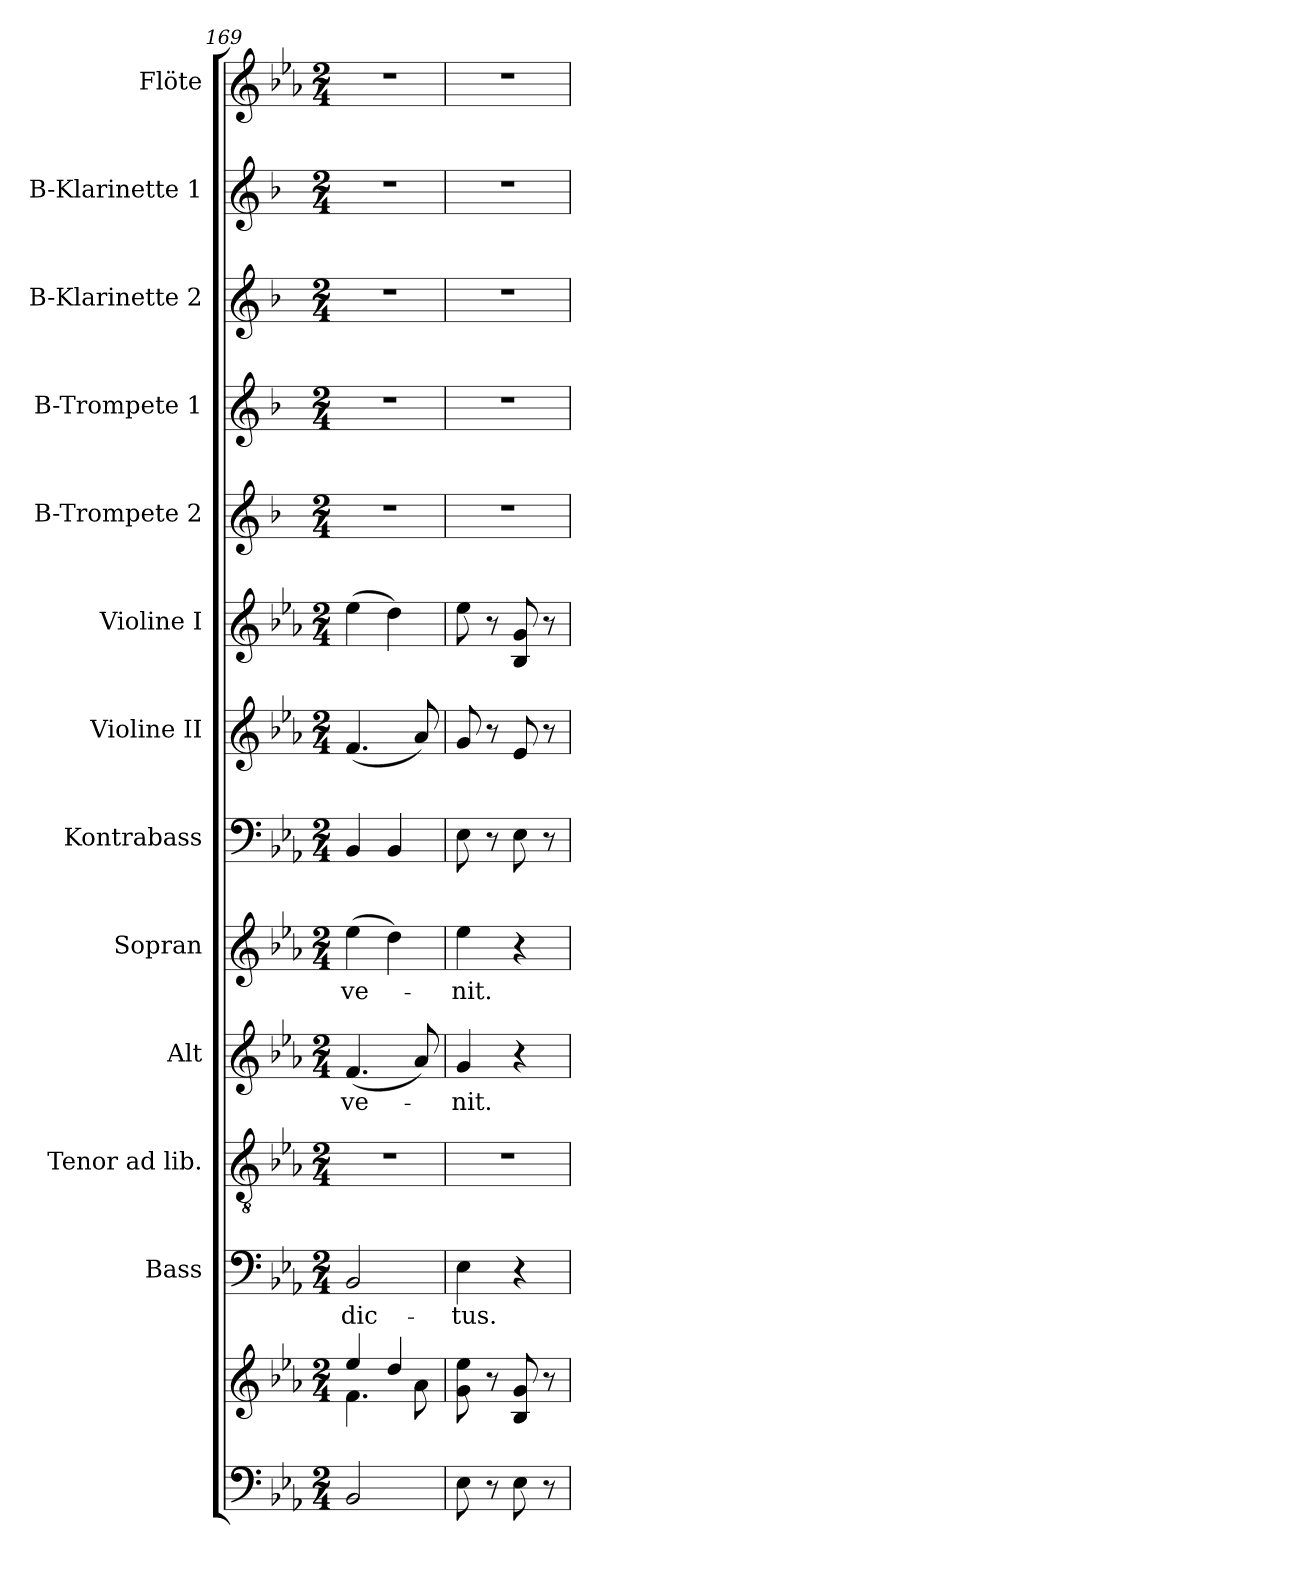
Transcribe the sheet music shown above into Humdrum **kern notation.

**kern	**kern	**kern	**text	**kern	**kern	**text	**kern	**text	**kern	**kern	**kern	**kern	**kern	**kern	**kern	**kern
*part13	*part13	*part12	*part12	*part11	*part10	*part10	*part9	*part9	*part8	*part7	*part6	*part5	*part4	*part3	*part2	*part1
*staff14	*staff13	*staff12	*staff12	*staff11	*staff10	*staff10	*staff9	*staff9	*staff8	*staff7	*staff6	*staff5	*staff4	*staff3	*staff2	*staff1
*	*	*I"Bass	*	*I"Tenor ad lib.	*I"Alt	*	*I"Sopran	*	*I"Kontrabass	*I"Violine II	*I"Violine I	*I"B-Trompete 2	*I"B-Trompete 1	*I"B-Klarinette 2	*I"B-Klarinette 1	*I"Flöte
*	*	*I'B.	*	*I'T.	*I'A.	*	*I'S.	*	*I'Kb.	*I'Vl. II	*I'Vl. I	*I'B Trp. 2	*I'B Trp. 1	*I'B Kl. 2	*I'B Kl. 1	*I'Fl.
*clefF4	*clefG2	*clefF4	*	*clefGv2	*clefG2	*	*clefG2	*	*clefF4	*clefG2	*clefG2	*clefG2	*clefG2	*clefG2	*clefG2	*clefG2
*	*	*	*	*	*	*	*	*	*ITrd7c12	*	*	*ITrd1c2	*ITrd1c2	*ITrd1c2	*ITrd1c2	*
*k[b-e-a-]	*k[b-e-a-]	*k[b-e-a-]	*	*k[b-e-a-]	*k[b-e-a-]	*	*k[b-e-a-]	*	*k[b-e-a-]	*k[b-e-a-]	*k[b-e-a-]	*k[b-e-a-]	*k[b-e-a-]	*k[b-e-a-]	*k[b-e-a-]	*k[b-e-a-]
*E-:	*E-:	*E-:	*	*E-:	*E-:	*	*E-:	*	*E-:	*E-:	*E-:	*E-:	*E-:	*E-:	*E-:	*E-:
*M2/4	*M2/4	*M2/4	*	*M2/4	*M2/4	*	*M2/4	*	*M2/4	*M2/4	*M2/4	*M2/4	*M2/4	*M2/4	*M2/4	*M2/4
=169	=169	=169	=169	=169	=169	=169	=169	=169	=169	=169	=169	=169	=169	=169	=169	=169
*	*^	*	*	*	*	*	*	*	*	*	*	*	*	*	*	*
!	!	!	!	!LO:LY:b	!	!	!LO:LY:b	!	!LO:LY:b	!	!	!	!	!	!	!	!
2BB-/	4ee-/	4.f\	2BB-/	-dic-	2r	(<4.f/	ve-	(>4ee-\	ve-	4BBB-/	(<4.f/	(>4ee-\	2r	2r	2r	2r	2r
.	4dd/	.	.	.	.	.	.	4dd\)	.	4BBB-/	.	4dd\)	.	.	.	.	.
.	.	8a-\	.	.	.	8a-/)	.	.	.	.	8a-/)	.	.	.	.	.	.
=170	=170	=170	=170	=170	=170	=170	=170	=170	=170	=170	=170	=170	=170	=170	=170	=170	=170
!	!	!	!	!LO:LY:b	!	!	!LO:LY:b	!	!LO:LY:b	!	!	!	!	!	!	!	!
*	*v	*v	*	*	*	*	*	*	*	*	*	*	*	*	*	*	*
8E-\	8g\ 8ee-\	4E-\	-tus.	2r	4g/	-nit.	4ee-\	-nit.	8EE-\	8g/	8ee-\	2r	2r	2r	2r	2r
8r	8r	.	.	.	.	.	.	.	8r	8r	8r	.	.	.	.	.
8E-\	8B-/ 8g/	4r	.	.	4r	.	4r	.	8EE-\	8e-/	8B-/ 8g/	.	.	.	.	.
8r	8r	.	.	.	.	.	.	.	8r	8r	8r	.	.	.	.	.
=	=	=	=	=	=	=	=	=	=	=	=	=	=	=	=	=
*-	*-	*-	*-	*-	*-	*-	*-	*-	*-	*-	*-	*-	*-	*-	*-	*-
